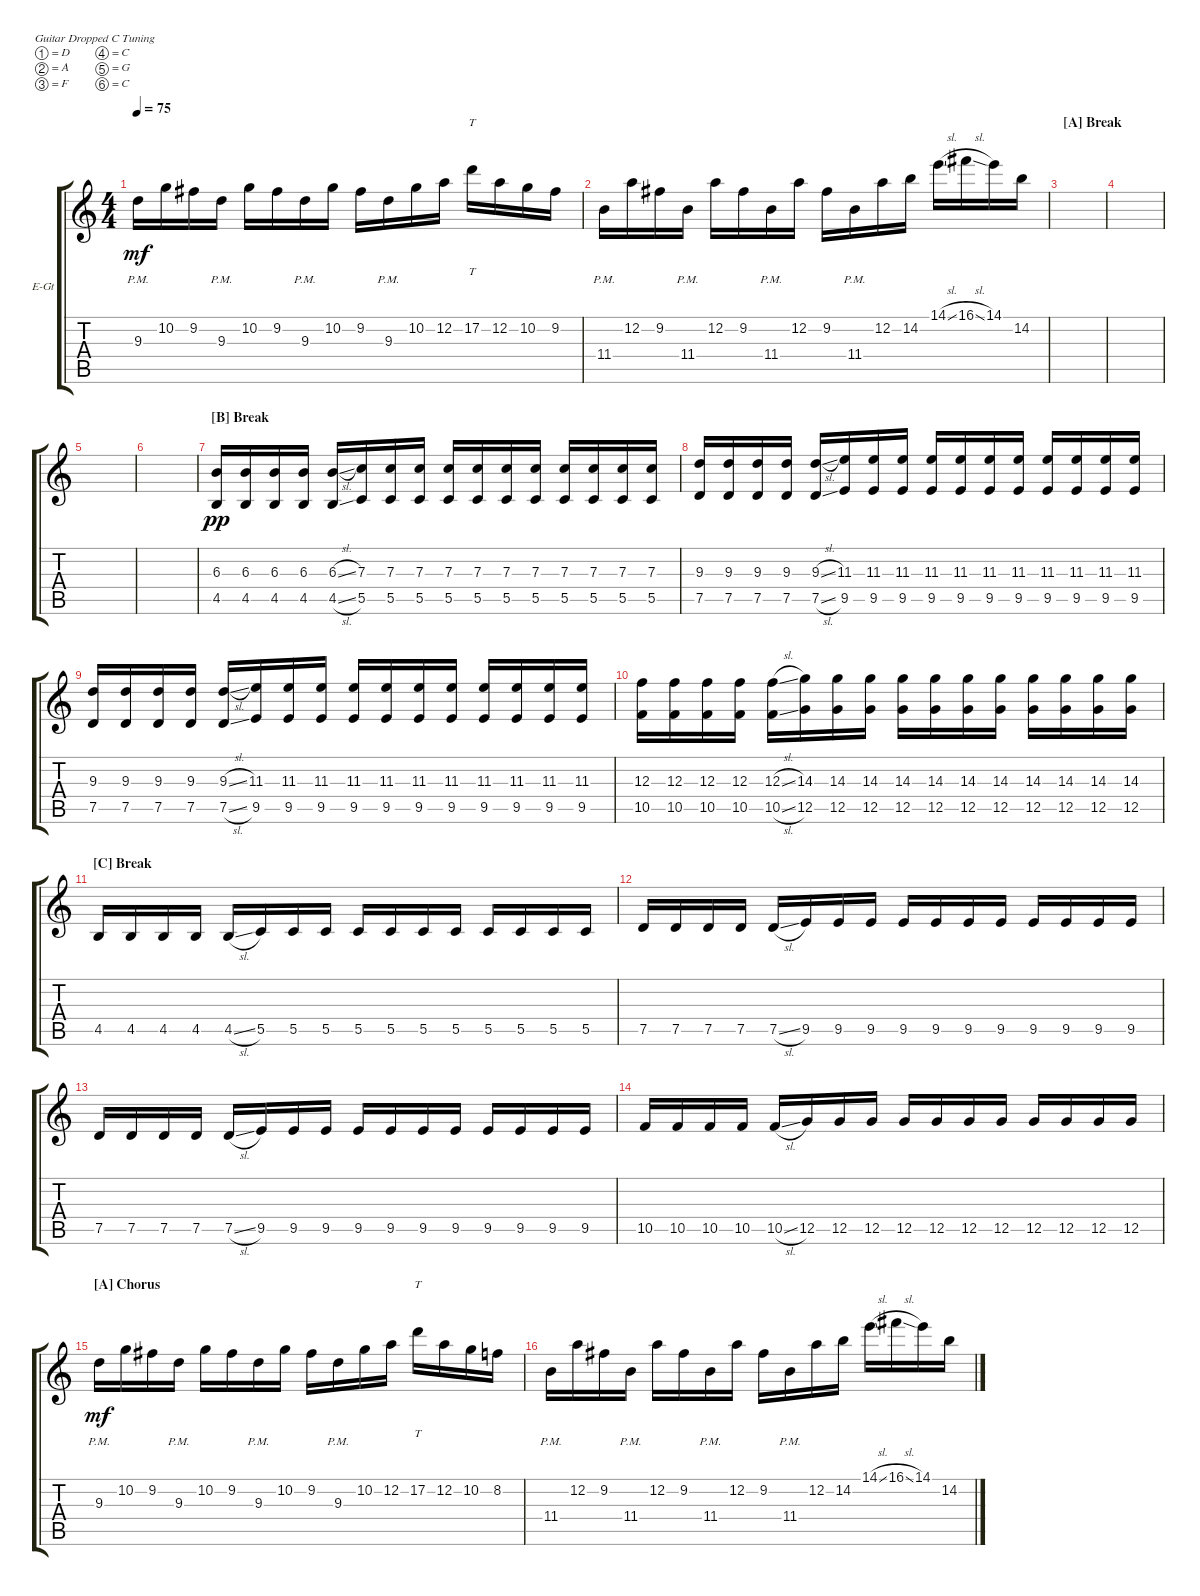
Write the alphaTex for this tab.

\bracketExtendMode groupsimilarinstruments
\firstSystemTrackNameOrientation horizontal
\otherSystemsTrackNameOrientation horizontal
\track ("Lead Guitar" "E-Gt") {instrument distortionguitar}
\staff {score tabs}
\tuning (D4 A3 F3 C3 G2 C2)
\ts (4 4)
\tempo 75
\clef g2
\ks c
9.3{pm}.16{dy mf} 10.2.16 9.2.16 9.3{pm}.16 10.2.16 9.2.16 9.3{pm}.16 10.2.16 9.2.16 9.3{pm}.16 10.2.16 12.2.16 17.2.16{tt} 12.2.16 10.2.16 9.2.16 |
11.4{pm}.16 12.2.16 9.2.16 11.4{pm}.16 12.2.16 9.2.16 11.4{pm}.16 12.2.16 9.2.16 11.4{pm}.16 12.2.16 14.2.16 14.1{sl}.16 16.1{sl}.16 14.1.16 14.2.16 |
\section ("A" "Break")
|
|
|
|
\section ("B" "Break")
(4.5 6.3).16{dy pp} (4.5 6.3).16 (4.5 6.3).16 (4.5 6.3).16 (4.5{sl} 6.3{sl}).16 (5.5 7.3).16 (5.5 7.3).16 (5.5 7.3).16 (5.5 7.3).16 (5.5 7.3).16 (5.5 7.3).16 (5.5 7.3).16 (5.5 7.3).16 (5.5 7.3).16 (5.5 7.3).16 (5.5 7.3).16 |
(7.5 9.3).16 (7.5 9.3).16 (7.5 9.3).16 (7.5 9.3).16 (7.5{sl} 9.3{sl}).16 (9.5 11.3).16 (9.5 11.3).16 (9.5 11.3).16 (9.5 11.3).16 (9.5 11.3).16 (9.5 11.3).16 (9.5 11.3).16 (9.5 11.3).16 (9.5 11.3).16 (9.5 11.3).16 (9.5 11.3).16 |
(7.5 9.3).16 (7.5 9.3).16 (7.5 9.3).16 (7.5 9.3).16 (7.5{sl} 9.3{sl}).16 (9.5 11.3).16 (9.5 11.3).16 (9.5 11.3).16 (9.5 11.3).16 (9.5 11.3).16 (9.5 11.3).16 (9.5 11.3).16 (9.5 11.3).16 (9.5 11.3).16 (9.5 11.3).16 (9.5 11.3).16 |
(10.5 12.3).16 (10.5 12.3).16 (10.5 12.3).16 (10.5 12.3).16 (10.5{sl} 12.3{sl}).16 (12.5 14.3).16 (12.5 14.3).16 (12.5 14.3).16 (12.5 14.3).16 (12.5 14.3).16 (12.5 14.3).16 (12.5 14.3).16 (12.5 14.3).16 (12.5 14.3).16 (12.5 14.3).16 (12.5 14.3).16 |
\section ("C" "Break")
4.5.16 4.5.16 4.5.16 4.5.16 4.5{sl}.16 5.5.16 5.5.16 5.5.16 5.5.16 5.5.16 5.5.16 5.5.16 5.5.16 5.5.16 5.5.16 5.5.16 |
7.5.16 7.5.16 7.5.16 7.5.16 7.5{sl}.16 9.5.16 9.5.16 9.5.16 9.5.16 9.5.16 9.5.16 9.5.16 9.5.16 9.5.16 9.5.16 9.5.16 |
7.5.16 7.5.16 7.5.16 7.5.16 7.5{sl}.16 9.5.16 9.5.16 9.5.16 9.5.16 9.5.16 9.5.16 9.5.16 9.5.16 9.5.16 9.5.16 9.5.16 |
10.5.16 10.5.16 10.5.16 10.5.16 10.5{sl}.16 12.5.16 12.5.16 12.5.16 12.5.16 12.5.16 12.5.16 12.5.16 12.5.16 12.5.16 12.5.16 12.5.16 |
\section ("A" "Chorus")
9.3{pm}.16{dy mf} 10.2.16 9.2.16 9.3{pm}.16 10.2.16 9.2.16 9.3{pm}.16 10.2.16 9.2.16 9.3{pm}.16 10.2.16 12.2.16 17.2.16{tt} 12.2.16 10.2.16 8.2.16 |
11.4{pm}.16 12.2.16 9.2.16 11.4{pm}.16 12.2.16 9.2.16 11.4{pm}.16 12.2.16 9.2.16 11.4{pm}.16 12.2.16 14.2.16 14.1{sl}.16 16.1{sl}.16 14.1.16 14.2.16
